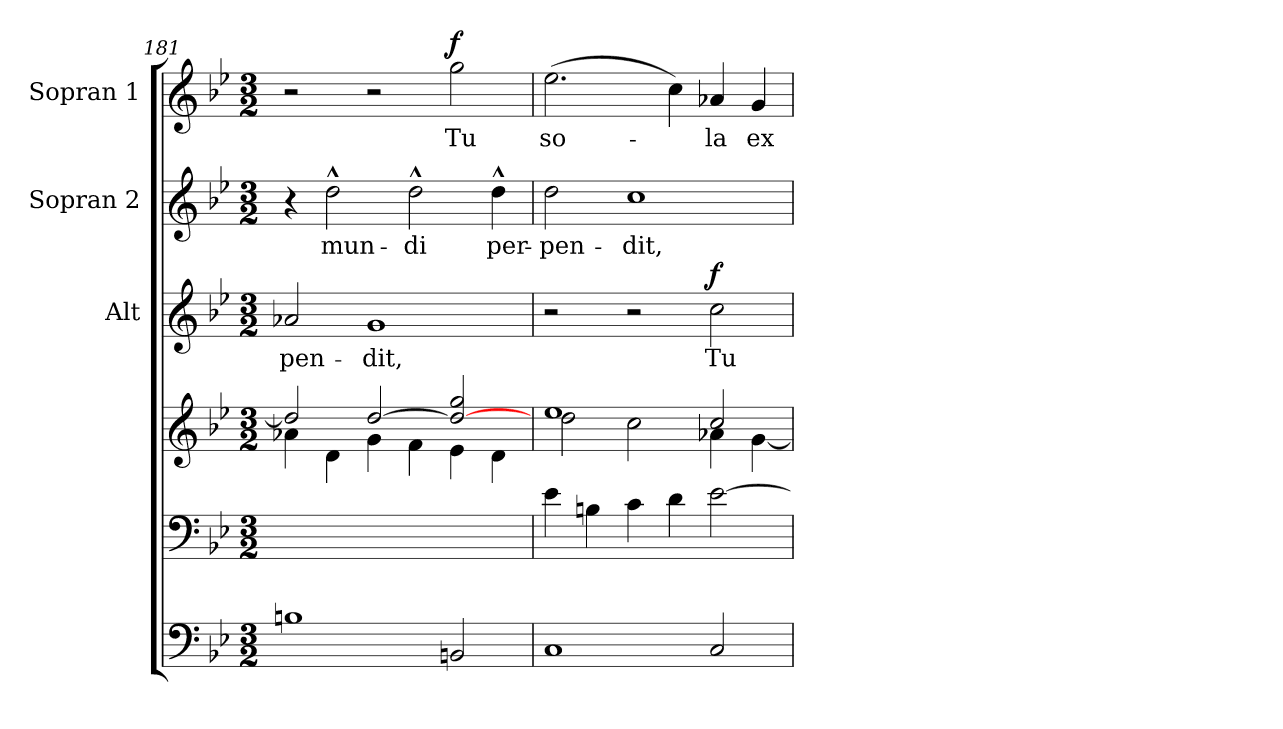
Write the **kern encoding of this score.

**kern	**kern	**kern	**kern	**text	**dynam	**kern	**text	**kern	**text	**dynam
*part5	*part4	*part4	*part3	*part3	*part3	*part2	*part2	*part1	*part1	*part1
*staff6	*staff5	*staff4	*staff3	*staff3	*staff3	*staff2	*staff2	*staff1	*staff1	*staff1
*	*	*	*I"Alt	*	*	*I"Sopran 2	*	*I"Sopran 1	*	*
*	*	*	*I'A.	*	*	*I'S. 2	*	*I'S. 1	*	*
*clefF4	*clefF4	*clefG2	*clefG2	*	*	*clefG2	*	*clefG2	*	*
*k[b-e-]	*k[b-e-]	*k[b-e-]	*k[b-e-]	*	*	*k[b-e-]	*	*k[b-e-]	*	*
*B-:	*B-:	*B-:	*B-:	*	*	*B-:	*	*B-:	*	*
*M3/2	*M3/2	*M3/2	*M3/2	*	*	*M3/2	*	*M3/2	*	*
=181	=181	=181	=181	=181	=181	=181	=181	=181	=181	=181
*	*	*^	*	*	*	*	*	*	*	*
!	!	!	!	!	!LO:LY:b	!	!	!	!	!	!
1Bn	1.ryy	2dd/]	4a-X\	2a-X/	-pen-	.	4r	.	2r	.	.
!	!	!	!	!	!	!	!	!LO:LY:b	!	!	!
.	.	.	4d\	.	.	.	2dd^^>\	mun-	.	.	.
!	!	!	!	!	!LO:LY:b	!	!	!	!	!	!
.	.	[<2dd/	4g\	1g	-dit,	.	.	.	2r	.	.
!	!	!	!	!	!	!	!	!LO:LY:b	!	!	!
.	.	.	4f\	.	.	.	2dd^^>\	-di	.	.	.
!	!	!	!	!	!	!	!	!	!	!LO:LY:b	!LO:DY:a
2BBn/	.	2dd/_ 2gg/	4e-\	.	.	.	.	.	2gg\	Tu	f
!	!	!	!	!	!	!	!	!LO:LY:b	!	!	!
.	.	.	4d\	.	.	.	4dd^^>\	per-	.	.	.
=182	=182	=182	=182	=182	=182	=182	=182	=182	=182	=182	=182
!	!	!	!	!	!	!	!	!LO:LY:b	!	!LO:LY:b	!
1C	4e-\	1ee-	2dd\	2r	.	.	2dd\	-pen-	(>2.ee-\	so-	.
.	4Bn\	.	.	.	.	.	.	.	.	.	.
!	!	!	!	!	!	!	!	!LO:LY:b	!	!	!
.	4c\	.	2cc\	2r	.	.	1cc	-dit,	.	.	.
.	4d\	.	.	.	.	.	.	.	4cc\)	.	.
!	!	!	!	!	!LO:LY:b	!LO:DY:a	!	!	!	!LO:LY:b	!
2C/	[2e-\	2cc/	4a-X\	2cc\	Tu	f	.	.	4a-X/	-la	.
!	!	!	!	!	!	!	!	!	!	!LO:LY:b	!
.	.	.	[<4g\	.	.	.	.	.	4g/	ex-	.
*	*	*v	*v	*	*	*	*	*	*	*	*
=	=	=	=	=	=	=	=	=	=	=
*-	*-	*-	*-	*-	*-	*-	*-	*-	*-	*-
